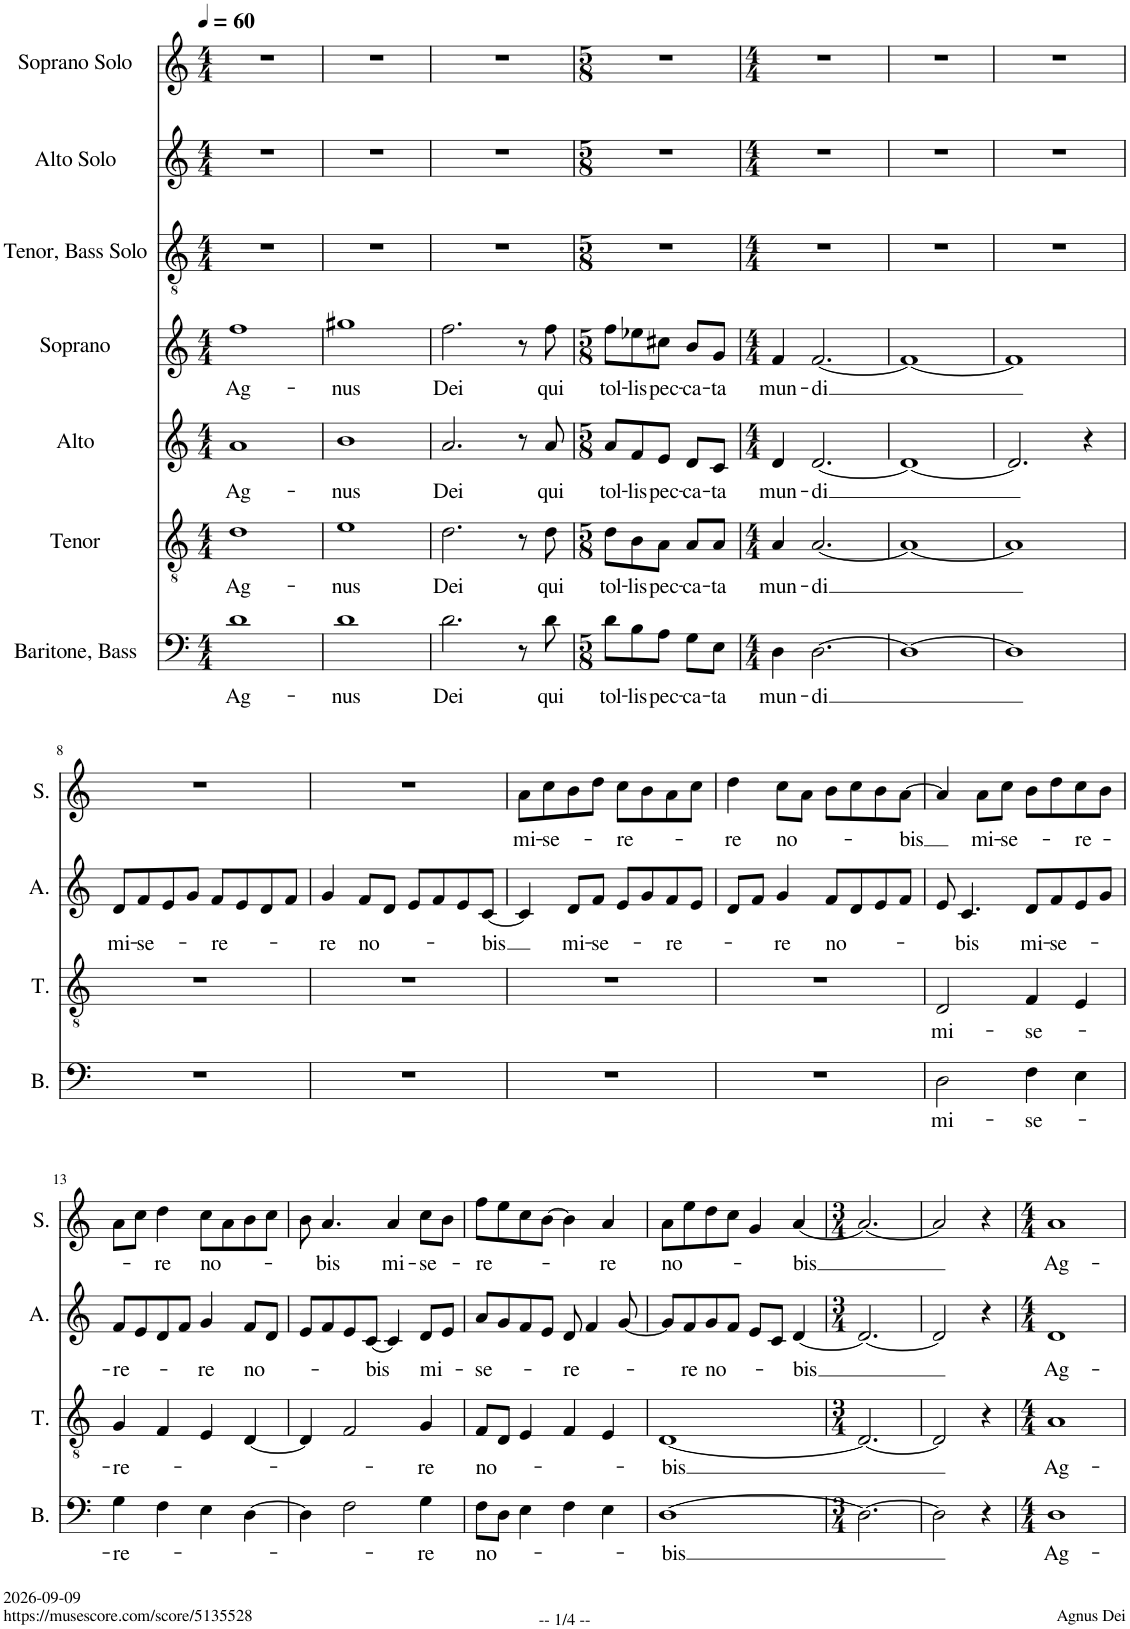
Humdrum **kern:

**kern	**text	**kern	**text	**kern	**text	**kern	**text	**kern	**kern	**kern
*part7	*part7	*part6	*part6	*part5	*part5	*part4	*part4	*part3	*part2	*part1
*staff7	*staff7	*staff6	*staff6	*staff5	*staff5	*staff4	*staff4	*staff3	*staff2	*staff1
*I"Baritone, Bass	*	*I"Tenor	*	*I"Alto	*	*I"Soprano	*	*I"Tenor, Bass Solo	*I"Alto Solo	*I"Soprano Solo
*I'B.	*	*I'T.	*	*I'A.	*	*I'S.	*	*I'T.B.s	*I'A.s	*I'S.s
*clefF4	*	*clefGv2	*	*clefG2	*	*clefG2	*	*clefGv2	*clefG2	*clefG2
*	*	*Trd1c2	*	*	*	*	*	*	*	*
*k[]	*	*k[]	*	*k[]	*	*k[]	*	*k[]	*k[]	*k[]
*M4/4	*	*M4/4	*	*M4/4	*	*M4/4	*	*M4/4	*M4/4	*M4/4
=1	=1	=1	=1	=1	=1	=1	=1	=1	=1	=1
!	!LO:LY:b	!	!LO:LY:b	!	!LO:LY:b	!	!LO:LY:b	!	!	!
1d	Ag-	1d	Ag-	1a	Ag-	1ff	Ag-	1r	1r	1r
=2	=2	=2	=2	=2	=2	=2	=2	=2	=2	=2
!	!LO:LY:b	!	!LO:LY:b	!	!LO:LY:b	!	!LO:LY:b	!	!	!
1d	-nus	1e	-nus	1b	-nus	1gg#X	-nus	1r	1r	1r
=3	=3	=3	=3	=3	=3	=3	=3	=3	=3	=3
!	!LO:LY:b	!	!LO:LY:b	!	!LO:LY:b	!	!LO:LY:b	!	!	!
2.d\	Dei	2.d\	Dei	2.a/	Dei	2.ff\	Dei	1r	1r	1r
8r	.	8r	.	8r	.	8r	.	.	.	.
!	!LO:LY:b	!	!LO:LY:b	!	!LO:LY:b	!	!LO:LY:b	!	!	!
8d\	qui	8d\	qui	8a/	qui	8ff\	qui	.	.	.
=4	=4	=4	=4	=4	=4	=4	=4	=4	=4	=4
*M5/8	*	*M5/8	*	*M5/8	*	*M5/8	*	*M5/8	*M5/8	*M5/8
!	!LO:LY:b	!	!LO:LY:b	!	!LO:LY:b	!	!LO:LY:b	!	!	!
8d\L	tol-	8d\L	tol-	8a/L	tol-	8ff\L	tol-	8%5r	8%5r	8%5r
!	!LO:LY:b	!	!LO:LY:b	!	!LO:LY:b	!	!LO:LY:b	!	!	!
8B\	-lis	8B\	-lis	8f/	-lis	8ee-X\	-lis	.	.	.
!	!LO:LY:b	!	!LO:LY:b	!	!LO:LY:b	!	!LO:LY:b	!	!	!
8A\J	pec-	8A\J	pec-	8e/J	pec-	8cc#X\J	pec-	.	.	.
!	!LO:LY:b	!	!LO:LY:b	!	!LO:LY:b	!	!LO:LY:b	!	!	!
8G\L	-ca-	8A/L	-ca-	8d/L	-ca-	8b/L	-ca-	.	.	.
!	!LO:LY:b	!	!LO:LY:b	!	!LO:LY:b	!	!LO:LY:b	!	!	!
8E\J	-ta	8A/J	-ta	8c/J	-ta	8g/J	-ta	.	.	.
=5	=5	=5	=5	=5	=5	=5	=5	=5	=5	=5
*M4/4	*	*M4/4	*	*M4/4	*	*M4/4	*	*M4/4	*M4/4	*M4/4
!	!LO:LY:b	!	!LO:LY:b	!	!LO:LY:b	!	!LO:LY:b	!	!	!
4D\	mun-	4A/	mun-	4d/	mun-	4f/	mun-	1r	1r	1r
!	!LO:LY:b	!	!LO:LY:b	!	!LO:LY:b	!	!LO:LY:b	!	!	!
[2.D\	-di	[2.A/	-di	[2.d/	-di	[2.f/	-di	.	.	.
=6	=6	=6	=6	=6	=6	=6	=6	=6	=6	=6
1D_	.	1A_	.	1d_	.	1f_	.	1r	1r	1r
=7	=7	=7	=7	=7	=7	=7	=7	=7	=7	=7
1D]	.	1A]	.	2.d/]	.	1f]	.	1r	1r	1r
.	.	.	.	4r	.	.	.	.	.	.
!!LO:LB:g=z
=8	=8	=8	=8	=8	=8	=8	=8	=8	=8	=8
!	!	!	!	!	!LO:LY:b	!	!	!	!	!
1r	.	1r	.	8d/L	mi-	1r	.	1r	1r	1r
!	!	!	!	!	!LO:LY:b	!	!	!	!	!
.	.	.	.	8f/	-se-	.	.	.	.	.
.	.	.	.	8e/	.	.	.	.	.	.
.	.	.	.	8g/J	.	.	.	.	.	.
!	!	!	!	!	!LO:LY:b	!	!	!	!	!
.	.	.	.	8f/L	-re-	.	.	.	.	.
.	.	.	.	8e/	.	.	.	.	.	.
.	.	.	.	8d/	.	.	.	.	.	.
.	.	.	.	8f/J	.	.	.	.	.	.
=9	=9	=9	=9	=9	=9	=9	=9	=9	=9	=9
!	!	!	!	!	!LO:LY:b	!	!	!	!	!
1r	.	1r	.	4g/	-re	1r	.	1r	1r	1r
!	!	!	!	!	!LO:LY:b	!	!	!	!	!
.	.	.	.	8f/L	no-	.	.	.	.	.
.	.	.	.	8d/J	.	.	.	.	.	.
.	.	.	.	8e/L	.	.	.	.	.	.
.	.	.	.	8f/	.	.	.	.	.	.
.	.	.	.	8e/	.	.	.	.	.	.
!	!	!	!	!	!LO:LY:b	!	!	!	!	!
.	.	.	.	[8c/J	-bis	.	.	.	.	.
=10	=10	=10	=10	=10	=10	=10	=10	=10	=10	=10
!	!	!	!	!	!	!	!LO:LY:b	!	!	!
1r	.	1r	.	4c/]	.	8a\L	mi-	1r	1r	1r
!	!	!	!	!	!	!	!LO:LY:b	!	!	!
.	.	.	.	.	.	8cc\	-se-	.	.	.
!	!	!	!	!	!LO:LY:b	!	!	!	!	!
.	.	.	.	8d/L	mi-	8b\	.	.	.	.
!	!	!	!	!	!LO:LY:b	!	!	!	!	!
.	.	.	.	8f/J	-se-	8dd\J	.	.	.	.
!	!	!	!	!	!	!	!LO:LY:b	!	!	!
.	.	.	.	8e/L	.	8cc\L	-re-	.	.	.
.	.	.	.	8g/	.	8b\	.	.	.	.
!	!	!	!	!	!LO:LY:b	!	!	!	!	!
.	.	.	.	8f/	-re-	8a\	.	.	.	.
.	.	.	.	8e/J	.	8cc\J	.	.	.	.
=11	=11	=11	=11	=11	=11	=11	=11	=11	=11	=11
!	!	!	!	!	!	!	!LO:LY:b	!	!	!
1r	.	1r	.	8d/L	.	4dd\	-re	1r	1r	1r
.	.	.	.	8f/J	.	.	.	.	.	.
!	!	!	!	!	!LO:LY:b	!	!LO:LY:b	!	!	!
.	.	.	.	4g/	-re	8cc\L	no-	.	.	.
.	.	.	.	.	.	8a\J	.	.	.	.
!	!	!	!	!	!LO:LY:b	!	!	!	!	!
.	.	.	.	8f/L	no-	8b\L	.	.	.	.
.	.	.	.	8d/	.	8cc\	.	.	.	.
.	.	.	.	8e/	.	8b\	.	.	.	.
!	!	!	!	!	!	!	!LO:LY:b	!	!	!
.	.	.	.	8f/J	.	[8a\J	-bis	.	.	.
=12	=12	=12	=12	=12	=12	=12	=12	=12	=12	=12
!	!LO:LY:b	!	!LO:LY:b	!	!	!	!	!	!	!
2D\	mi-	2D/	mi-	8e/	.	4a/]	.	1r	1r	1r
!	!	!	!	!	!LO:LY:b	!	!	!	!	!
.	.	.	.	4.c/	-bis	.	.	.	.	.
!	!	!	!	!	!	!	!LO:LY:b	!	!	!
.	.	.	.	.	.	8a\L	mi-	.	.	.
!	!	!	!	!	!	!	!LO:LY:b	!	!	!
.	.	.	.	.	.	8cc\J	-se-	.	.	.
!	!LO:LY:b	!	!LO:LY:b	!	!LO:LY:b	!	!	!	!	!
4F\	-se-	4F/	-se-	8d/L	mi-	8b\L	.	.	.	.
!	!	!	!	!	!LO:LY:b	!	!	!	!	!
.	.	.	.	8f/	-se-	8dd\	.	.	.	.
!	!	!	!	!	!	!	!LO:LY:b	!	!	!
4E\	.	4E/	.	8e/	.	8cc\	-re-	.	.	.
.	.	.	.	8g/J	.	8b\J	.	.	.	.
!!LO:LB:g=z
=13	=13	=13	=13	=13	=13	=13	=13	=13	=13	=13
!	!LO:LY:b	!	!LO:LY:b	!	!LO:LY:b	!	!	!	!	!
4G\	-re-	4G/	-re-	8f/L	-re-	8a\L	.	1r	1r	1r
.	.	.	.	8e/	.	8cc\J	.	.	.	.
!	!	!	!	!	!	!	!LO:LY:b	!	!	!
4F\	.	4F/	.	8d/	.	4dd\	-re	.	.	.
.	.	.	.	8f/J	.	.	.	.	.	.
!	!	!	!	!	!LO:LY:b	!	!LO:LY:b	!	!	!
4E\	.	4E/	.	4g/	-re	8cc\L	no-	.	.	.
.	.	.	.	.	.	8a\	.	.	.	.
!	!	!	!	!	!LO:LY:b	!	!	!	!	!
[4D\	.	[4D/	.	8f/L	no-	8b\	.	.	.	.
.	.	.	.	8d/J	.	8cc\J	.	.	.	.
=14	=14	=14	=14	=14	=14	=14	=14	=14	=14	=14
4D\]	.	4D/]	.	8e/L	.	8b\	.	1r	1r	1r
!	!	!	!	!	!	!	!LO:LY:b	!	!	!
.	.	.	.	8f/	.	4.a/	-bis	.	.	.
2F\	.	2F/	.	8e/	.	.	.	.	.	.
!	!	!	!	!	!LO:LY:b	!	!	!	!	!
.	.	.	.	[8c/J	-bis	.	.	.	.	.
!	!	!	!	!	!	!	!LO:LY:b	!	!	!
.	.	.	.	4c/]	.	4a/	mi-	.	.	.
!	!LO:LY:b	!	!LO:LY:b	!	!LO:LY:b	!	!LO:LY:b	!	!	!
4G\	-re	4G/	-re	8d/L	mi-	8cc\L	-se-	.	.	.
.	.	.	.	8e/J	.	8b\J	.	.	.	.
=15	=15	=15	=15	=15	=15	=15	=15	=15	=15	=15
!	!LO:LY:b	!	!LO:LY:b	!	!LO:LY:b	!	!LO:LY:b	!	!	!
8F\L	no-	8F/L	no-	8a/L	-se-	8ff\L	-re-	1r	1r	1r
8D\J	.	8D/J	.	8g/	.	8ee\	.	.	.	.
4E\	.	4E/	.	8f/	.	8cc\	.	.	.	.
.	.	.	.	8e/J	.	[8b\J	.	.	.	.
!	!	!	!	!	!LO:LY:b	!	!	!	!	!
4F\	.	4F/	.	8d/	-re-	4b\]	.	.	.	.
.	.	.	.	4f/	.	.	.	.	.	.
!	!	!	!	!	!	!	!LO:LY:b	!	!	!
4E\	.	4E/	.	.	.	4a/	-re	.	.	.
.	.	.	.	[8g/	.	.	.	.	.	.
=16	=16	=16	=16	=16	=16	=16	=16	=16	=16	=16
!	!LO:LY:b	!	!LO:LY:b	!	!	!	!LO:LY:b	!	!	!
[1D	-bis	[1D	-bis	8g/L]	.	8a\L	no-	1r	1r	1r
!	!	!	!	!	!LO:LY:b	!	!	!	!	!
.	.	.	.	8f/	-re	8ee\	.	.	.	.
!	!	!	!	!	!LO:LY:b	!	!	!	!	!
.	.	.	.	8g/	no-	8dd\	.	.	.	.
.	.	.	.	8f/J	.	8cc\J	.	.	.	.
.	.	.	.	8e/L	.	4g/	.	.	.	.
.	.	.	.	8c/J	.	.	.	.	.	.
!	!	!	!	!	!LO:LY:b	!	!LO:LY:b	!	!	!
.	.	.	.	[4d/	-bis	[4a/	-bis	.	.	.
=17	=17	=17	=17	=17	=17	=17	=17	=17	=17	=17
*M3/4	*	*M3/4	*	*M3/4	*	*M3/4	*	*M3/4	*M3/4	*M3/4
2.D\_	.	2.D/_	.	2.d/_	.	2.a/_	.	2.r	2.r	2.r
=18	=18	=18	=18	=18	=18	=18	=18	=18	=18	=18
2D\]	.	2D/]	.	2d/]	.	2a/]	.	2.r	2.r	2.r
4r	.	4r	.	4r	.	4r	.	.	.	.
=19	=19	=19	=19	=19	=19	=19	=19	=19	=19	=19
*M4/4	*	*M4/4	*	*M4/4	*	*M4/4	*	*M4/4	*M4/4	*M4/4
!	!LO:LY:b	!	!LO:LY:b	!	!LO:LY:b	!	!LO:LY:b	!	!	!
1D	Ag-	1A	Ag-	1d	Ag-	1a	Ag-	1r	1r	1r
=	=	=	=	=	=	=	=	=	=	=
*-	*-	*-	*-	*-	*-	*-	*-	*-	*-	*-
